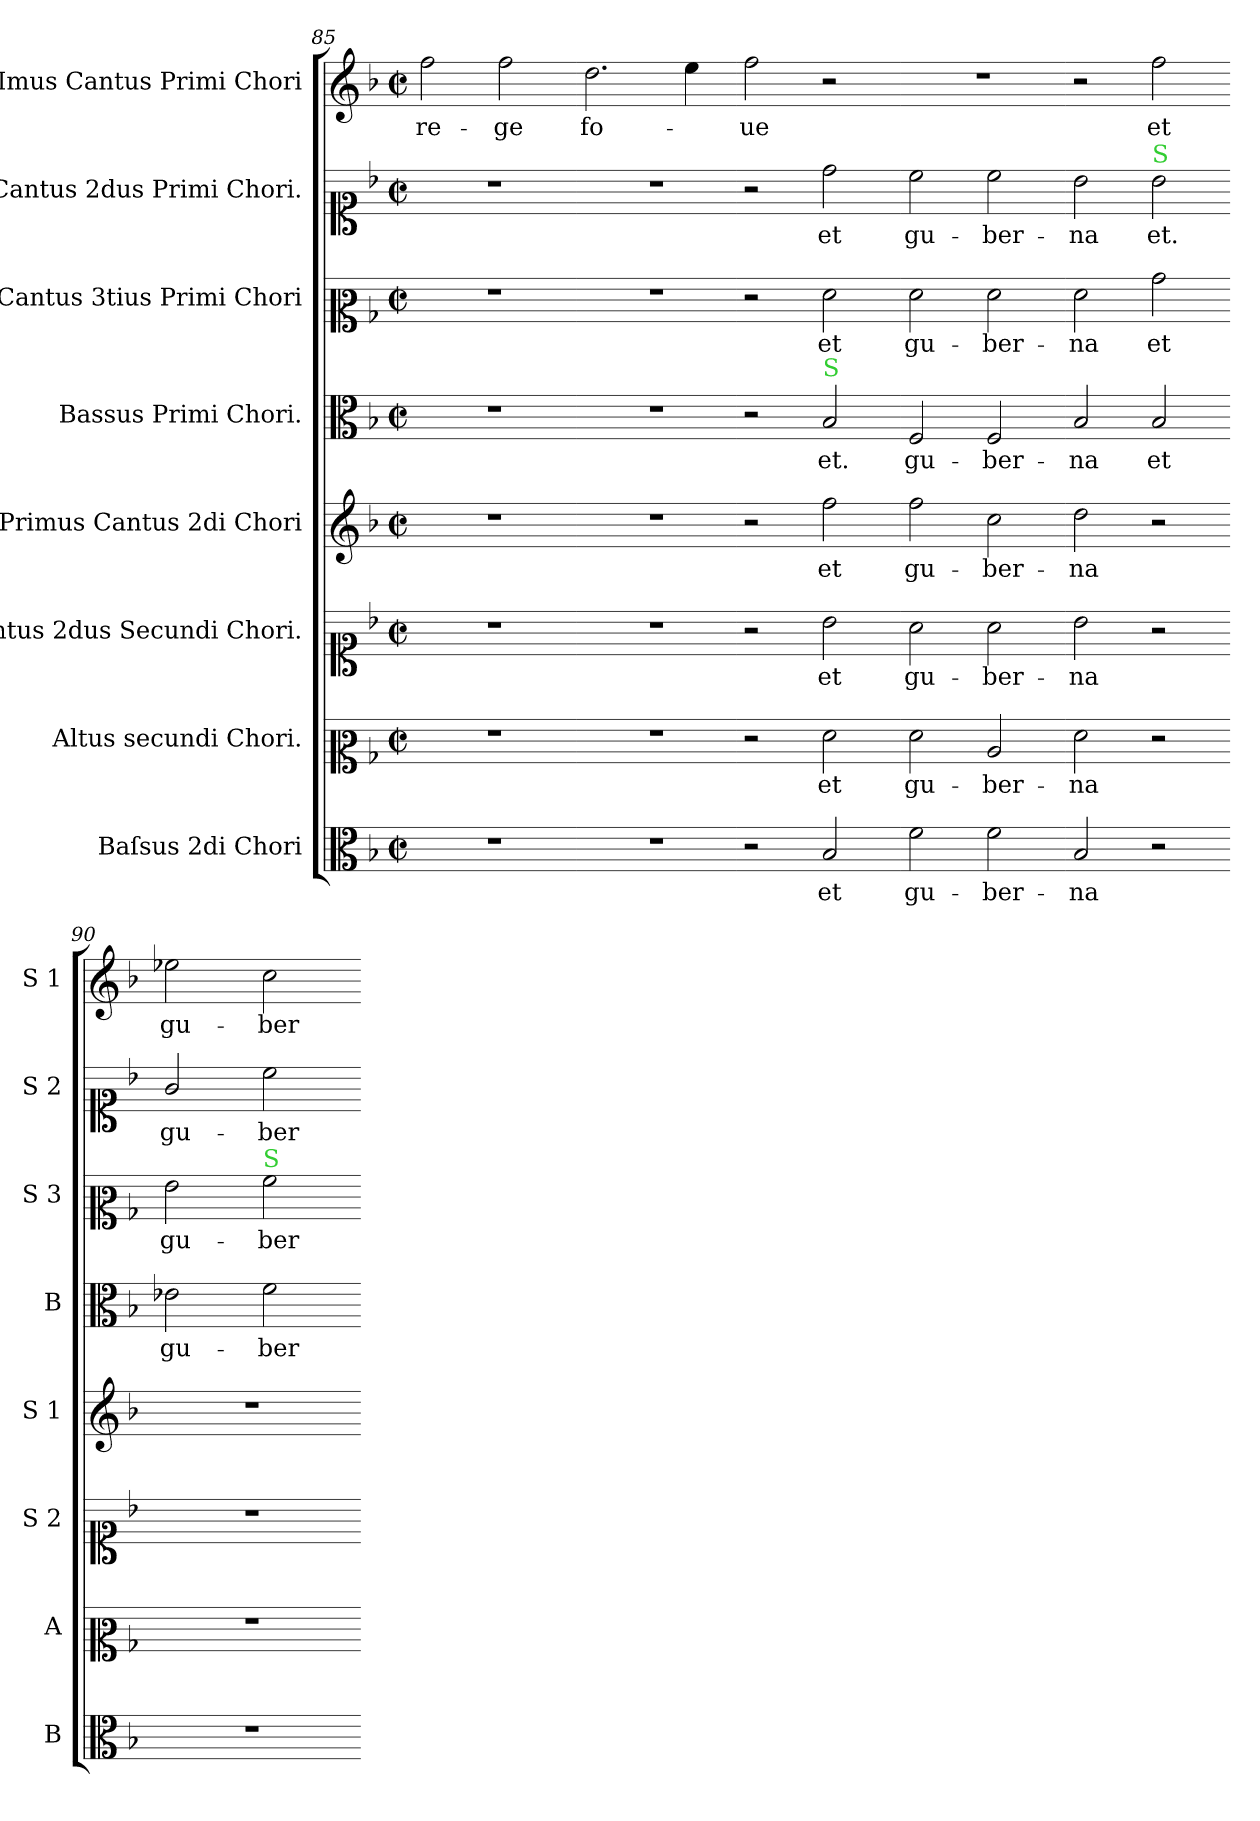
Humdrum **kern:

**kern	**text	**kern	**text	**kern	**text	**kern	**text	**kern	**text	**kern	**text	**kern	**text	**kern	**text
*part8	*part8	*part7	*part7	*part6	*part6	*part5	*part5	*part4	*part4	*part3	*part3	*part2	*part2	*part1	*part1
*staff8	*staff8	*staff7	*staff7	*staff6	*staff6	*staff5	*staff5	*staff4	*staff4	*staff3	*staff3	*staff2	*staff2	*staff1	*staff1
*I"Baſsus 2di Chori	*	*I"Altus secundi Chori.	*	*I"Cantus 2dus Secundi Chori.	*	*I"Primus Cantus 2di Chori	*	*I"Bassus Primi Chori.	*	*I"Cantus 3tius Primi Chori	*	*I"Cantus 2dus Primi Chori.	*	*I"Imus Cantus Primi Chori	*
*I'B	*	*I'A	*	*I'S 2	*	*I'S 1	*	*I'B	*	*I'S 3	*	*I'S 2	*	*I'S 1	*
*clefC3	*	*clefC2	*	*clefC1	*	*clefG2	*	*clefC3	*	*clefC2	*	*clefC1	*	*clefG2	*
*k[b-]	*	*k[b-]	*	*k[b-]	*	*k[b-]	*	*k[b-]	*	*k[b-]	*	*k[b-]	*	*k[b-]	*
*F:	*	*F:	*	*F:	*	*F:	*	*F:	*	*F:	*	*F:	*	*F:	*
*M2/2	*	*M2/2	*	*M2/2	*	*M2/2	*	*M2/2	*	*M2/2	*	*M2/2	*	*M2/2	*
*met(c|)	*	*met(c|)	*	*met(c|)	*	*met(c|)	*	*met(c|)	*	*met(c|)	*	*met(c|)	*	*met(c|)	*
=85	=85	=85	=85	=85	=85	=85	=85	=85	=85	=85	=85	=85	=85	=85	=85
1r	.	1r	.	1r	.	1r	.	1r	.	1r	.	1r	.	2ff\	re-
.	.	.	.	.	.	.	.	.	.	.	.	.	.	2ff\	-ge
=86-	=86-	=86-	=86-	=86-	=86-	=86-	=86-	=86-	=86-	=86-	=86-	=86-	=86-	=86-	=86-
1r	.	1r	.	1r	.	1r	.	1r	.	1r	.	1r	.	2.dd\	fo-
.	.	.	.	.	.	.	.	.	.	.	.	.	.	4ee\	.
=87-	=87-	=87-	=87-	=87-	=87-	=87-	=87-	=87-	=87-	=87-	=87-	=87-	=87-	=87-	=87-
2r	.	2r	.	2r	.	2r	.	2r	.	2r	.	2r	.	2ff\	-ue
!	!	!	!	!	!	!	!	!LO:TX:a:color=limegreen:t=S	!	!	!	!	!	!	!
2B-/	et	2f\	et	2b-\	et	2ff\	et	2B-/	et.	2f\	et	2dd\	et	2r	.
=88-	=88-	=88-	=88-	=88-	=88-	=88-	=88-	=88-	=88-	=88-	=88-	=88-	=88-	=88-	=88-
2f\	gu-	2f\	gu-	2a\	gu-	2ff\	gu-	2F/	gu-	2f\	gu-	2cc\	gu-	1r	.
2f\	-ber-	2c/	-ber-	2a\	-ber-	2cc\	-ber-	2F/	-ber-	2f\	-ber-	2cc\	-ber-	.	.
=89-	=89-	=89-	=89-	=89-	=89-	=89-	=89-	=89-	=89-	=89-	=89-	=89-	=89-	=89-	=89-
2B-/	-na	2f\	-na	2b-\	-na	2dd\	-na	2B-/	-na	2f\	-na	2b-\	-na	2r	.
!	!	!	!	!	!	!	!	!	!	!	!	!LO:TX:a:color=limegreen:t=S	!	!	!
2r	.	2r	.	2r	.	2r	.	2B-/	et	2b-\	et	2b-\	et.	2ff\	et
=90-	=90-	=90-	=90-	=90-	=90-	=90-	=90-	=90-	=90-	=90-	=90-	=90-	=90-	=90-	=90-
1r	.	1r	.	1r	.	1r	.	2e-X\	gu-	2g\	gu-	2g/	gu-	2ee-X\	gu-
!	!	!	!	!	!	!	!	!	!	!LO:TX:a:color=limegreen:t=S	!	!	!	!	!
.	.	.	.	.	.	.	.	2f\	-ber-	2a\	-ber-	2cc\	-ber-	2cc\	-ber-
=-	=-	=-	=-	=-	=-	=-	=-	=-	=-	=-	=-	=-	=-	=-	=-
*-	*-	*-	*-	*-	*-	*-	*-	*-	*-	*-	*-	*-	*-	*-	*-
